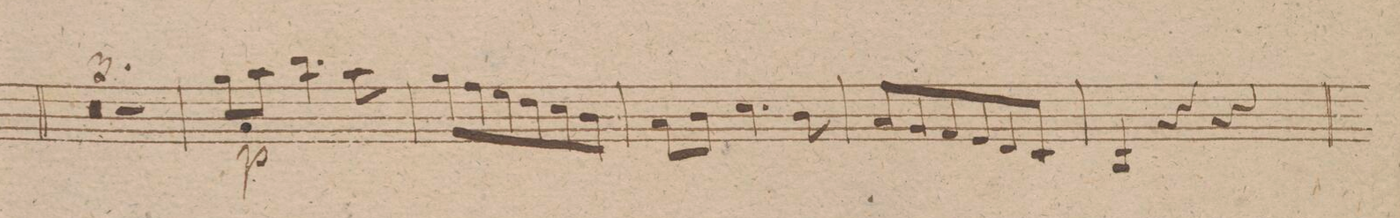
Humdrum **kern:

**kern	**dynam
*I"Clarinetto 1mo in A	*
*clefG2	*
*k[f#c#g#d#]	*
*M3/4	*
1.r	.
=161	=161
=162	=162
2.r	.
=163	=163
8eeL	p
8ff#J	.
4.gg#	.
8ff#	.
=164	=164
8eeL	.
8dd#	.
8cc#	.
8b	.
8a	.
8g#J	.
=165	=165
8f#L\	.
8g#J	.
4.a	.
8g#	.
=166	=166
8f#L	.
8e	.
8d#	.
8c#	.
8B	.
8AJ	.
=167	=167
4G#	.
4r	.
4r	.
=168	=168
*-	*-
